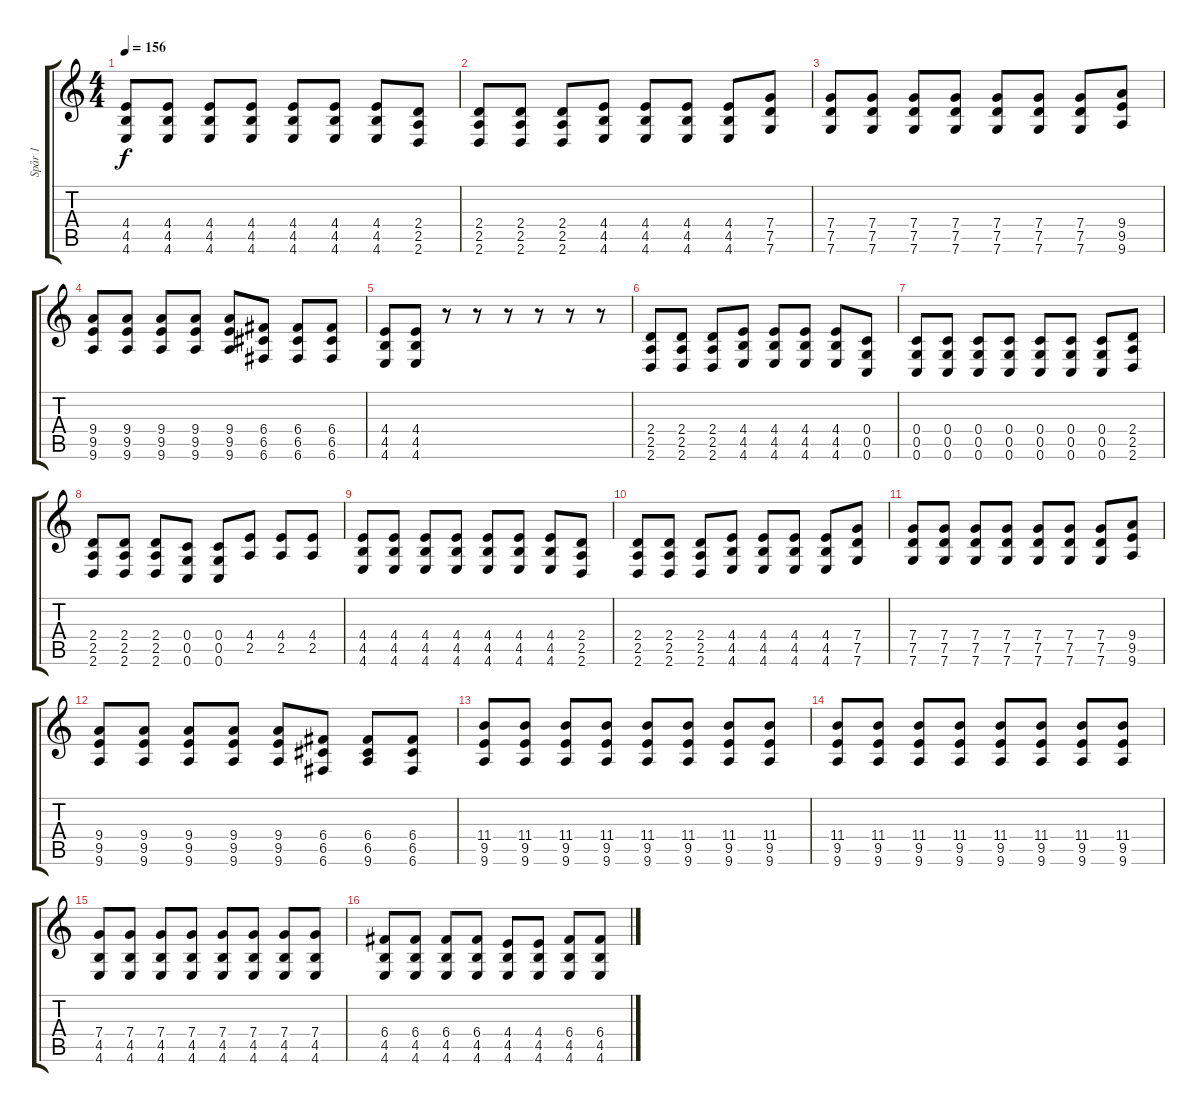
\track ("Spår 1" "Spår 1") {instrument distortionguitar}
\staff {score tabs}
\tuning (D4 A3 F3 C3 G2 C2) {hide}
\ts (4 4)
\tempo 156
\clef g2
\ks c
(4.4 4.5 4.6).8{dy f} (4.4 4.5 4.6).8 (4.4 4.5 4.6).8 (4.4 4.5 4.6).8 (4.4 4.5 4.6).8 (4.4 4.5 4.6).8 (4.4 4.5 4.6).8 (2.4 2.5 2.6).8 |
(2.4 2.5 2.6).8 (2.4 2.5 2.6).8 (2.4 2.5 2.6).8 (4.4 4.5 4.6).8 (4.4 4.5 4.6).8 (4.4 4.5 4.6).8 (4.4 4.5 4.6).8 (7.4 7.5 7.6).8 |
(7.4 7.5 7.6).8 (7.4 7.5 7.6).8 (7.4 7.5 7.6).8 (7.4 7.5 7.6).8 (7.4 7.5 7.6).8 (7.4 7.5 7.6).8 (7.4 7.5 7.6).8 (9.4 9.5 9.6).8 |
(9.4 9.5 9.6).8 (9.4 9.5 9.6).8 (9.4 9.5 9.6).8 (9.4 9.5 9.6).8 (9.4 9.5 9.6).8 (6.4 6.5 6.6).8 (6.4 6.5 6.6).8 (6.4 6.5 6.6).8 |
(4.4 4.5 4.6).8 (4.4 4.5 4.6).8 r.8 r.8 r.8 r.8 r.8 r.8 |
(2.4 2.5 2.6).8 (2.4 2.5 2.6).8 (2.4 2.5 2.6).8 (4.4 4.5 4.6).8 (4.4 4.5 4.6).8 (4.4 4.5 4.6).8 (4.4 4.5 4.6).8 (0.4 0.5 0.6).8 |
(0.4 0.5 0.6).8 (0.4 0.5 0.6).8 (0.4 0.5 0.6).8 (0.4 0.5 0.6).8 (0.4 0.5 0.6).8 (0.4 0.5 0.6).8 (0.4 0.5 0.6).8 (2.4 2.5 2.6).8 |
(2.4 2.5 2.6).8 (2.4 2.5 2.6).8 (2.4 2.5 2.6).8 (0.4 0.5 0.6).8 (0.4 0.5 0.6).8 (4.4 2.5).8 (4.4 2.5).8 (4.4 2.5).8 |
(4.4 4.5 4.6).8 (4.4 4.5 4.6).8 (4.4 4.5 4.6).8 (4.4 4.5 4.6).8 (4.4 4.5 4.6).8 (4.4 4.5 4.6).8 (4.4 4.5 4.6).8 (2.4 2.5 2.6).8 |
(2.4 2.5 2.6).8 (2.4 2.5 2.6).8 (2.4 2.5 2.6).8 (4.4 4.5 4.6).8 (4.4 4.5 4.6).8 (4.4 4.5 4.6).8 (4.4 4.5 4.6).8 (7.4 7.5 7.6).8 |
(7.4 7.5 7.6).8 (7.4 7.5 7.6).8 (7.4 7.5 7.6).8 (7.4 7.5 7.6).8 (7.4 7.5 7.6).8 (7.4 7.5 7.6).8 (7.4 7.5 7.6).8 (9.4 9.5 9.6).8 |
(9.4 9.5 9.6).8 (9.4 9.5 9.6).8 (9.4 9.5 9.6).8 (9.4 9.5 9.6).8 (9.4 9.5 9.6).8 (6.4 6.5 6.6).8 (6.4 6.5 9.6).8 (6.4 6.5 6.6).8 |
(11.4 9.5 9.6).8 (11.4 9.5 9.6).8 (11.4 9.5 9.6).8 (11.4 9.5 9.6).8 (11.4 9.5 9.6).8 (11.4 9.5 9.6).8 (11.4 9.5 9.6).8 (11.4 9.5 9.6).8 |
(11.4 9.5 9.6).8 (11.4 9.5 9.6).8 (11.4 9.5 9.6).8 (11.4 9.5 9.6).8 (11.4 9.5 9.6).8 (11.4 9.5 9.6).8 (11.4 9.5 9.6).8 (11.4 9.5 9.6).8 |
(7.4 4.5 4.6).8 (7.4 4.5 4.6).8 (7.4 4.5 4.6).8 (7.4 4.5 4.6).8 (7.4 4.5 4.6).8 (7.4 4.5 4.6).8 (7.4 4.5 4.6).8 (7.4 4.5 4.6).8 |
(6.4 4.5 4.6).8 (6.4 4.5 4.6).8 (6.4 4.5 4.6).8 (6.4 4.5 4.6).8 (4.4 4.5 4.6).8 (4.4 4.5 4.6).8 (6.4 4.5 4.6).8 (6.4 4.5 4.6).8
